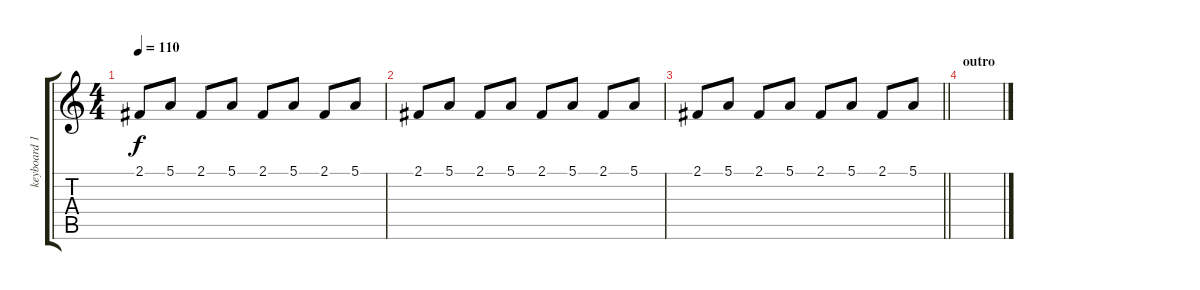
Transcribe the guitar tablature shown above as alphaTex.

\track ("keyboard 1" "keyboard 1") {instrument pad2warm}
\staff {score tabs}
\tuning (E4 B3 G3 D3 A2 E2) {hide}
\ts (4 4)
\tempo 110
\clef g2
\ks c
2.1.8{dy f} 5.1.8 2.1.8 5.1.8 2.1.8 5.1.8 2.1.8 5.1.8 |
2.1.8 5.1.8 2.1.8 5.1.8 2.1.8 5.1.8 2.1.8 5.1.8 |
\barLineRight lightlight
2.1.8 5.1.8 2.1.8 5.1.8 2.1.8 5.1.8 2.1.8 5.1.8 |
\section ("" "outro")
